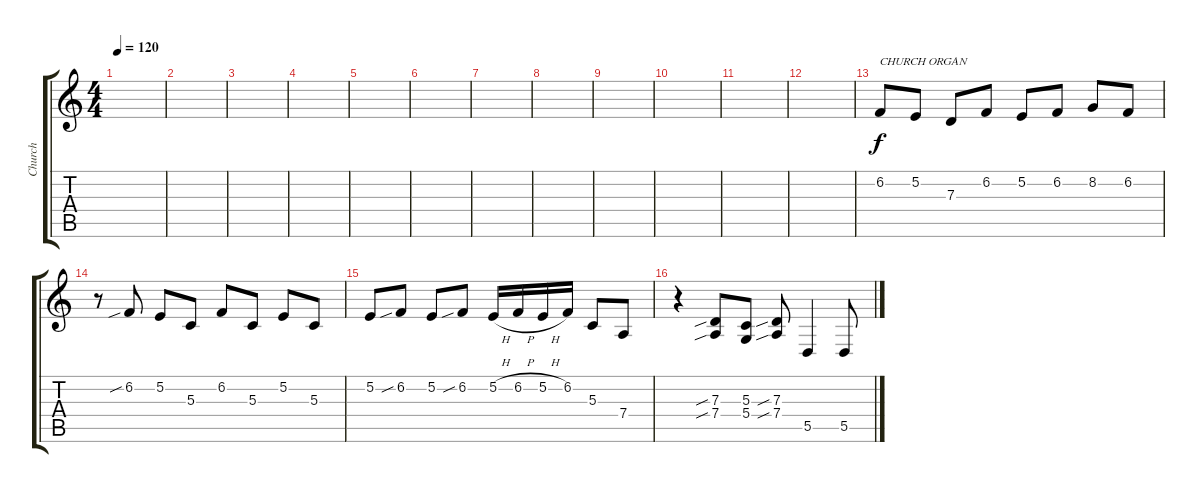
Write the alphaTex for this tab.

\track ("Church" "Church") {instrument churchorgan}
\staff {score tabs}
\tuning (E4 B3 G3 D3 A2 E2) {hide}
\ts (4 4)
\tempo 120
\clef g2
\ks c
|
|
|
|
|
|
|
|
|
|
|
|
6.2.8{txt "CHURCH ORGAN"} 5.2.8 7.3.8 6.2.8 5.2.8 6.2.8 8.2.8 6.2.8 |
r.8 6.2{sib}.8 5.2.8 5.3.8 6.2.8 5.3.8 5.2.8 5.3.8 |
5.2.8 6.2{sib}.8 5.2.8 6.2{sib}.8 5.2{h}.16 6.2{h}.16 5.2{h}.16 6.2.16 5.3.8 7.4.8 |
r.4 (7.3{sib} 7.4{sib}).8 (5.3 5.4).8 (7.3{sib} 7.4{sib}).8 5.5.4 5.5.8
